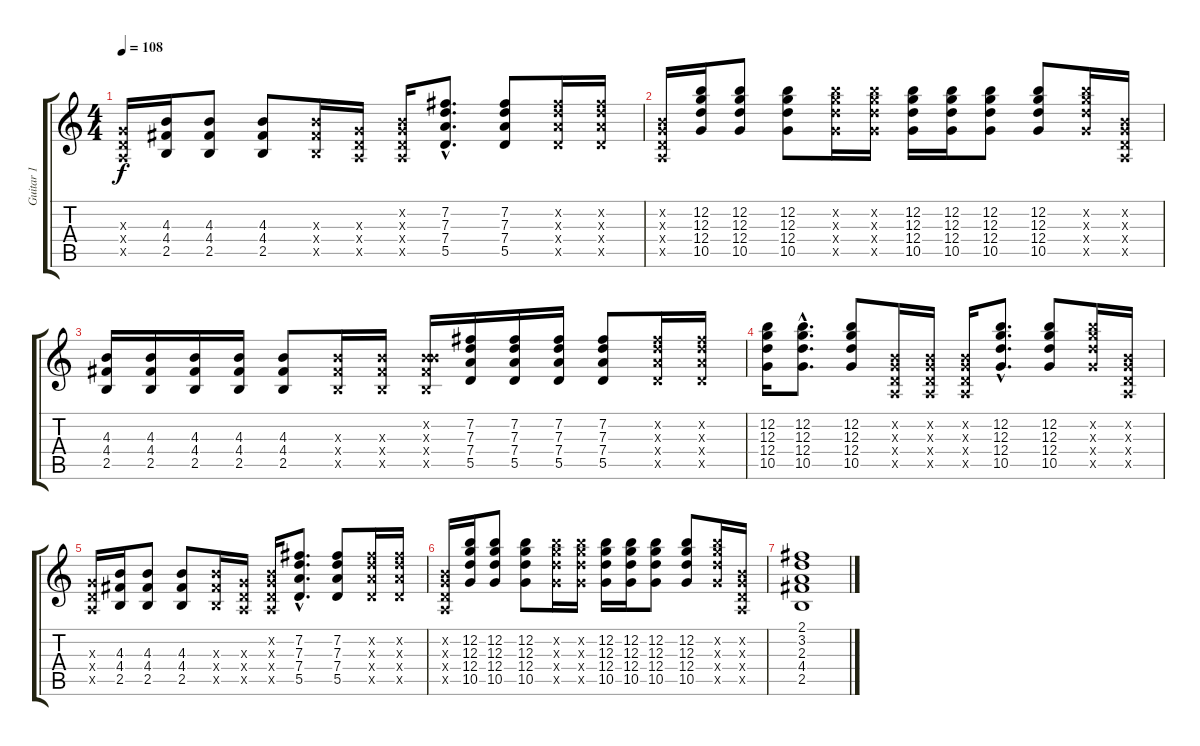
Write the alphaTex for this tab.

\track ("Guitar 1" "Guitar 1") {instrument electricguitarclean}
\staff {score tabs}
\tuning (E4 B3 G3 D3 A2 E2) {hide}
\ts (4 4)
\tempo 108
\clef g2
\ks c
(0.3{x} 0.4{x} 0.5{x}).16{dy f} (4.3 4.4 2.5).16 (4.3 4.4 2.5).8 (4.3 4.4 2.5).8 (4.3{x} 4.4{x} 2.5{x}).16 (0.3{x} 0.4{x} 0.5{x}).16 (0.2{x} 0.3{x} 0.4{x} 0.5{x}).16 (7.2{hac} 7.3{hac} 7.4{hac} 5.5{hac}).8{d} (7.2 7.3 7.4 5.5).8 (7.2{x} 7.3{x} 7.4{x} 5.5{x}).16 (7.2{x} 7.3{x} 7.4{x} 5.5{x}).16 |
(0.2{x} 0.3{x} 0.4{x} 0.5{x}).16 (12.2 12.3 12.4 10.5).16 (12.2 12.3 12.4 10.5).8 (12.2 12.3 12.4 10.5).8 (12.2{x} 12.3{x} 12.4{x} 10.5{x}).16 (12.2{x} 12.3{x} 12.4{x} 10.5{x}).16 (12.2 12.3 12.4 10.5).16 (12.2 12.3 12.4 10.5).16 (12.2 12.3 12.4 10.5).8 (12.2 12.3 12.4 10.5).8 (12.2{x} 12.3{x} 12.4{x} 10.5{x}).16 (0.2{x} 0.3{x} 0.4{x} 0.5{x}).16 |
(4.3 4.4 2.5).16 (4.3 4.4 2.5).16 (4.3 4.4 2.5).16 (4.3 4.4 2.5).16 (4.3 4.4 2.5).8 (4.3{x} 4.4{x} 2.5{x}).16 (4.3{x} 4.4{x} 2.5{x}).16 (0.2{x} 4.3{x} 4.4{x} 2.5{x}).16 (7.2 7.3 7.4 5.5).16 (7.2 7.3 7.4 5.5).16 (7.2 7.3 7.4 5.5).16 (7.2 7.3 7.4 5.5).8 (7.2{x} 7.3{x} 7.4{x} 5.5{x}).16 (7.2{x} 7.3{x} 7.4{x} 5.5{x}).16 |
(12.2 12.3 12.4 10.5).16 (12.2{hac} 12.3{hac} 12.4{hac} 10.5{hac}).8{d} (12.2 12.3 12.4 10.5).8 (0.2{x} 0.3{x} 0.4{x} 0.5{x}).16 (0.2{x} 0.3{x} 0.4{x} 0.5{x}).16 (0.2{x} 0.3{x} 0.4{x} 0.5{x}).16 (12.2{hac} 12.3{hac} 12.4{hac} 10.5{hac}).8{d} (12.2 12.3 12.4 10.5).8 (12.2{x} 12.3{x} 12.4{x} 10.5{x}).16 (0.2{x} 0.3{x} 0.4{x} 0.5{x}).16 |
(0.3{x} 0.4{x} 0.5{x}).16 (4.3 4.4 2.5).16 (4.3 4.4 2.5).8 (4.3 4.4 2.5).8 (4.3{x} 4.4{x} 2.5{x}).16 (0.3{x} 0.4{x} 0.5{x}).16 (0.2{x} 0.3{x} 0.4{x} 0.5{x}).16 (7.2{hac} 7.3{hac} 7.4{hac} 5.5{hac}).8{d} (7.2 7.3 7.4 5.5).8 (7.2{x} 7.3{x} 7.4{x} 5.5{x}).16 (7.2{x} 7.3{x} 7.4{x} 5.5{x}).16 |
(0.2{x} 0.3{x} 0.4{x} 0.5{x}).16 (12.2 12.3 12.4 10.5).16 (12.2 12.3 12.4 10.5).8 (12.2 12.3 12.4 10.5).8 (12.2{x} 12.3{x} 12.4{x} 10.5{x}).16 (12.2{x} 12.3{x} 12.4{x} 10.5{x}).16 (12.2 12.3 12.4 10.5).16 (12.2 12.3 12.4 10.5).16 (12.2 12.3 12.4 10.5).8 (12.2 12.3 12.4 10.5).8 (12.2{x} 12.3{x} 12.4{x} 10.5{x}).16 (0.2{x} 0.3{x} 0.4{x} 0.5{x}).16 |
(2.1 3.2 2.3 4.4 2.5).1
